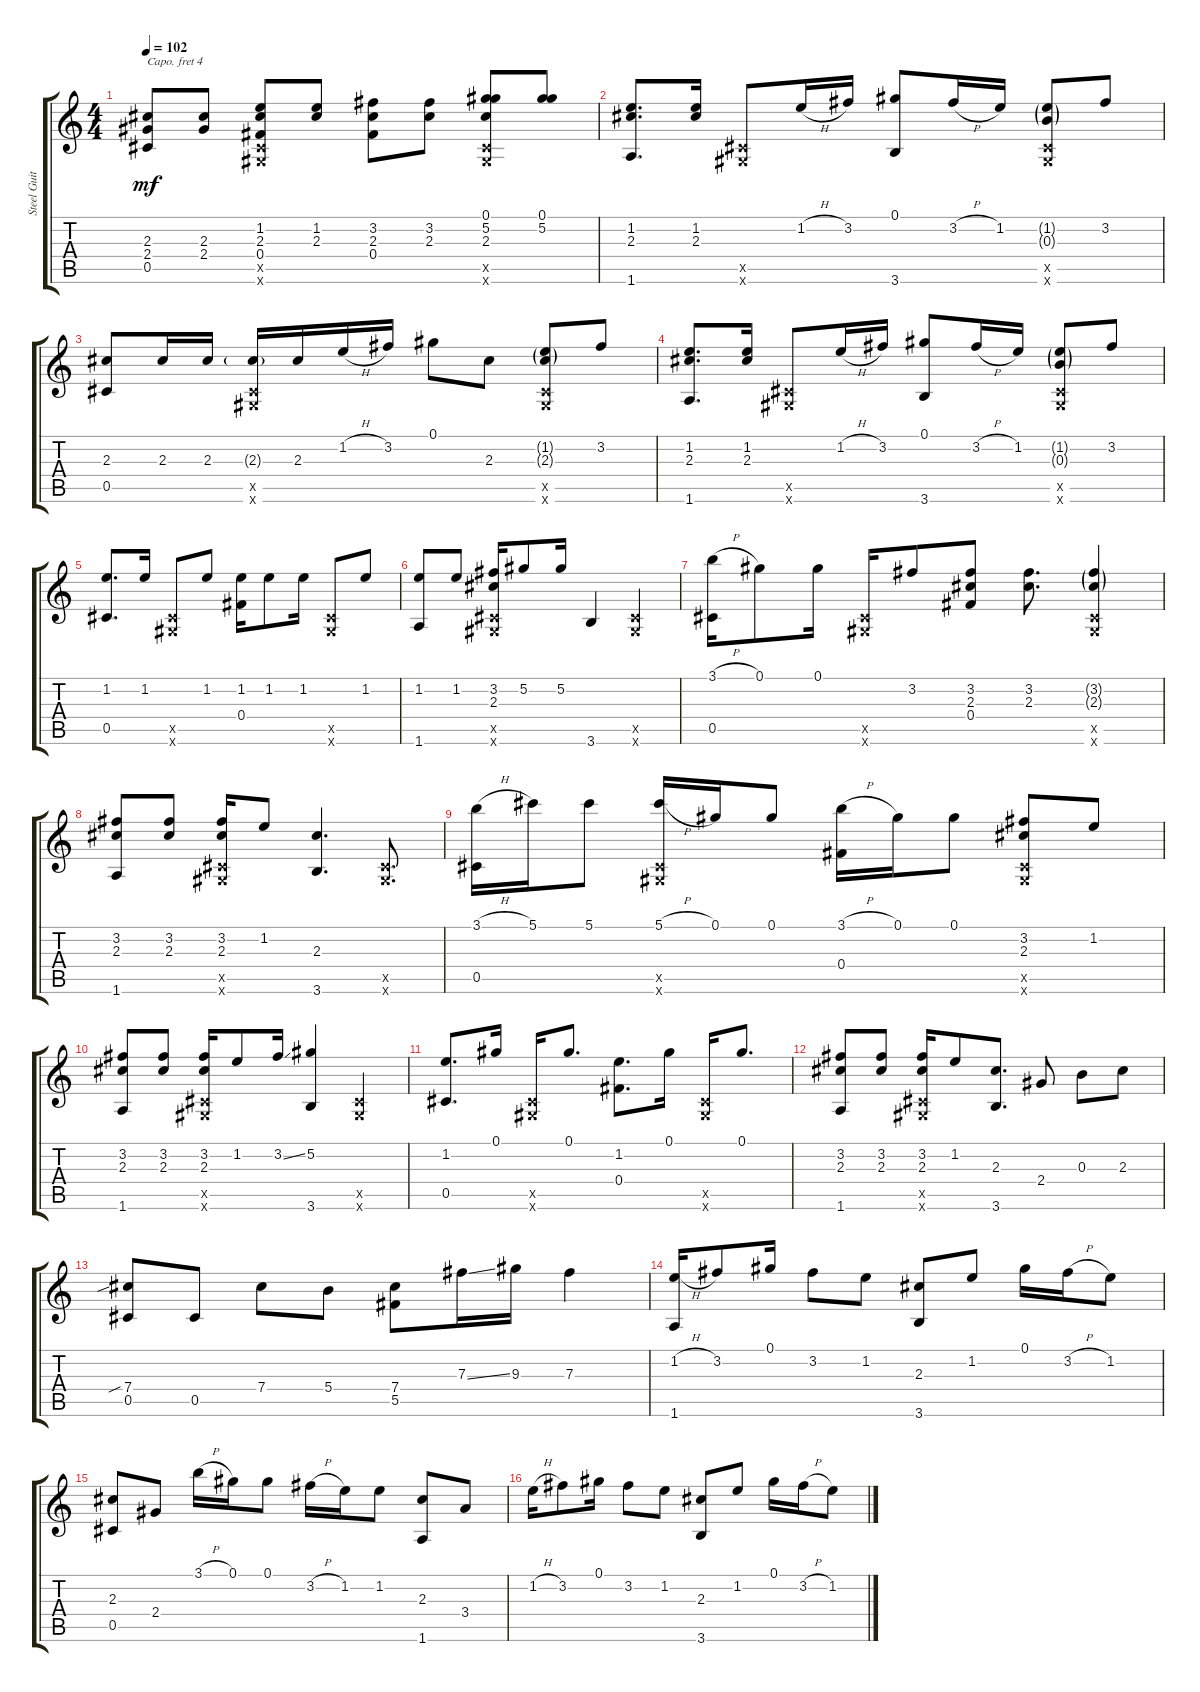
\track ("Steel Guitar" "Steel Guit") {instrument acousticguitarsteel}
\staff {score tabs}
\capo 4
\tuning (E4 B3 G3 D3 A2 E2) {hide}
\ts (4 4)
\tempo 102
\clef g2
\ks c
(2.3 2.4 0.5).8{dy mf} (2.3 2.4).8 (1.2 2.3 0.4 0.5{x} 0.6{x}).8 (1.2 2.3).8 (3.2 2.3 0.4).8 (3.2 2.3).8 (0.1 5.2 2.3 0.5{x} 0.6{x}).8 (0.1 5.2).8 |
(1.2 2.3 1.6).8{d} (1.2 2.3).16 (0.5{x} 0.6{x}).8 1.2{h}.16 3.2.16 (0.1 3.6).8 3.2{h}.16 1.2.16 (1.2{g} 0.3{g} 0.5{x} 0.6{x}).8 3.2.8 |
(2.3 0.5).8 2.3.16 2.3.16 (2.3{g} 0.5{x} 0.6{x}).16 2.3.16 1.2{h}.16 3.2.16 0.1.8 2.3.8 (1.2{g} 2.3{g} 0.5{x} 0.6{x}).8 3.2.8 |
(1.2 2.3 1.6).8{d} (1.2 2.3).16 (0.5{x} 0.6{x}).8 1.2{h}.16 3.2.16 (0.1 3.6).8 3.2{h}.16 1.2.16 (1.2{g} 0.3{g} 0.5{x} 0.6{x}).8 3.2.8 |
(1.2 0.5).8{d} 1.2.16 (0.5{x} 0.6{x}).8 1.2.8 (1.2 0.4).16 1.2.8 1.2.16 (0.5{x} 0.6{x}).8 1.2.8 |
(1.2 1.6).8 1.2.8 (3.2 2.3 0.5{x} 0.6{x}).16 5.2.8 5.2.16 3.6.4 (0.5{x} 0.6{x}).4 |
(3.1{h} 0.5).16 0.1.8 0.1.16 (0.5{x} 0.6{x}).16 3.2.8 (3.2 2.3 0.4).8 (3.2 2.3).8{d} (3.2{g} 2.3{g} 0.5{x} 0.6{x}).4 |
(3.2 2.3 1.6).8 (3.2 2.3).8 (3.2 2.3 0.5{x} 0.6{x}).16 1.2.8 (2.3 3.6).4{d} (0.5{x} 0.6{x}).8{d} |
(3.1{h} 0.5).16 5.1.16 5.1.8 (5.1{h} 0.5{x} 0.6{x}).16 0.1.16 0.1.8 (3.1{h} 0.4).16 0.1.16 0.1.8 (3.2 2.3 0.5{x} 0.6{x}).8 1.2.8 |
(3.2 2.3 1.6).8 (3.2 2.3).8 (3.2 2.3 0.5{x} 0.6{x}).16 1.2.8 3.2{ss}.16 (5.2 3.6).4 (0.5{x} 0.6{x}).4 |
(1.2 0.5).8{d} 0.1.16 (0.5{x} 0.6{x}).16 0.1.8{d} (1.2 0.4).8{d} 0.1.16 (0.5{x} 0.6{x}).16 0.1.8{d} |
(3.2 2.3 1.6).8 (3.2 2.3).8 (3.2 2.3 0.5{x} 0.6{x}).16 1.2.8 (2.3 3.6).8{d} 2.4.8 0.3.8 2.3.8 |
(7.4{sib} 0.5).8 0.5.8 7.4.8 5.4.8 (7.4 5.5).8 7.3{ss}.16 9.3.16 7.3.4 |
(1.2{h} 1.6).16 3.2.8 0.1.16 3.2.8 1.2.8 (2.3 3.6).8 1.2.8 0.1.16 3.2{h}.16 1.2.8 |
(2.3 0.5).8 2.4.8 3.1{h}.16 0.1.16 0.1.8 3.2{h}.16 1.2.16 1.2.8 (2.3 1.6).8 3.4.8 |
1.2{h}.16 3.2.8 0.1.16 3.2.8 1.2.8 (2.3 3.6).8 1.2.8 0.1.16 3.2{h}.16 1.2.8
